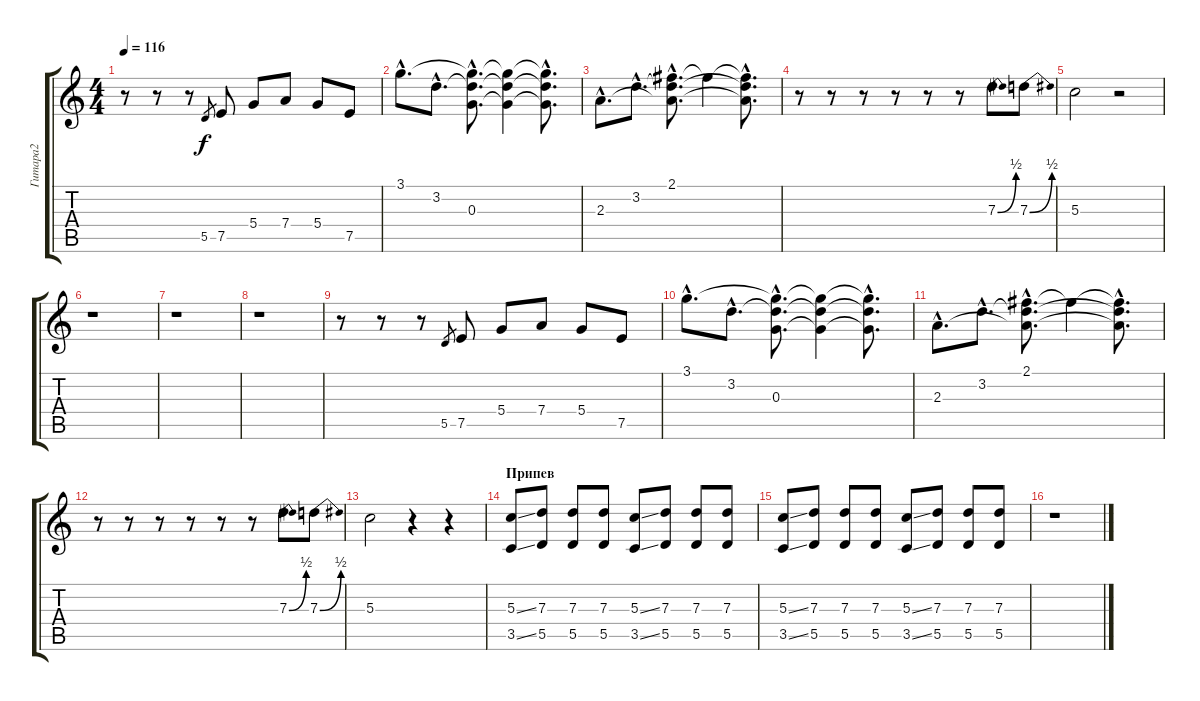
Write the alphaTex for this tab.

\track ("Гитара2" "Гитара2") {instrument distortionguitar}
\staff {score tabs}
\tuning (E4 B3 G3 D3 A2 E2) {hide}
\ts (4 4)
\tempo 116
\clef g2
\ks c
r.8{dy mp} r.8 r.8 5.5.8{gr dy f} 7.5.8 5.4.8 7.4.8 5.4.8 7.5.8 |
3.1{hac}.8{d} 3.2{hac}.8{d} (3.1{hac t} 3.2{hac t} 0.3{hac}).8{d} (3.1{t} 3.2{t} 0.3{t}).4 (3.1{hac t} 3.2{hac t} 0.3{hac t}).8{d} |
2.3{hac}.8{d} 3.2{hac}.8{d} (2.1{hac} 3.2{hac t} 2.3{hac t}).8{d} 2.1{t}.4 (2.1{hac t} 3.2{hac t} 2.3{hac t}).8{d} |
r.8 r.8 r.8 r.8 r.8 r.8 7.3{be (bend 0 0 60 2)}.8 7.3{be (bend 0 0 60 2)}.8 |
5.3.2 r.2 |
r.1 |
r.1 |
r.1 |
r.8 r.8 r.8 5.5.8{gr} 7.5.8 5.4.8 7.4.8 5.4.8 7.5.8 |
3.1{hac}.8{d} 3.2{hac}.8{d} (3.1{hac t} 3.2{hac t} 0.3{hac}).8{d} (3.1{t} 3.2{t} 0.3{t}).4 (3.1{hac t} 3.2{hac t} 0.3{hac t}).8{d} |
2.3{hac}.8{d} 3.2{hac}.8{d} (2.1{hac} 3.2{hac t} 2.3{hac t}).8{d} 2.1{t}.4 (2.1{hac t} 3.2{hac t} 2.3{hac t}).8{d} |
r.8 r.8 r.8 r.8 r.8 r.8 7.3{be (bend 0 0 60 2)}.8 7.3{be (bend 0 0 60 2)}.8 |
5.3.2 r.4 r.4 |
\section ("" "Припев")
(5.3{ss} 3.5{ss}).8{volume 13 balance 13} (7.3 5.5).8 (7.3 5.5).8 (7.3 5.5).8 (5.3{ss} 3.5{ss}).8 (7.3 5.5).8 (7.3 5.5).8 (7.3 5.5).8 |
(5.3{ss} 3.5{ss}).8 (7.3 5.5).8 (7.3 5.5).8 (7.3 5.5).8 (5.3{ss} 3.5{ss}).8 (7.3 5.5).8 (7.3 5.5).8 (7.3 5.5).8 |
r.1
